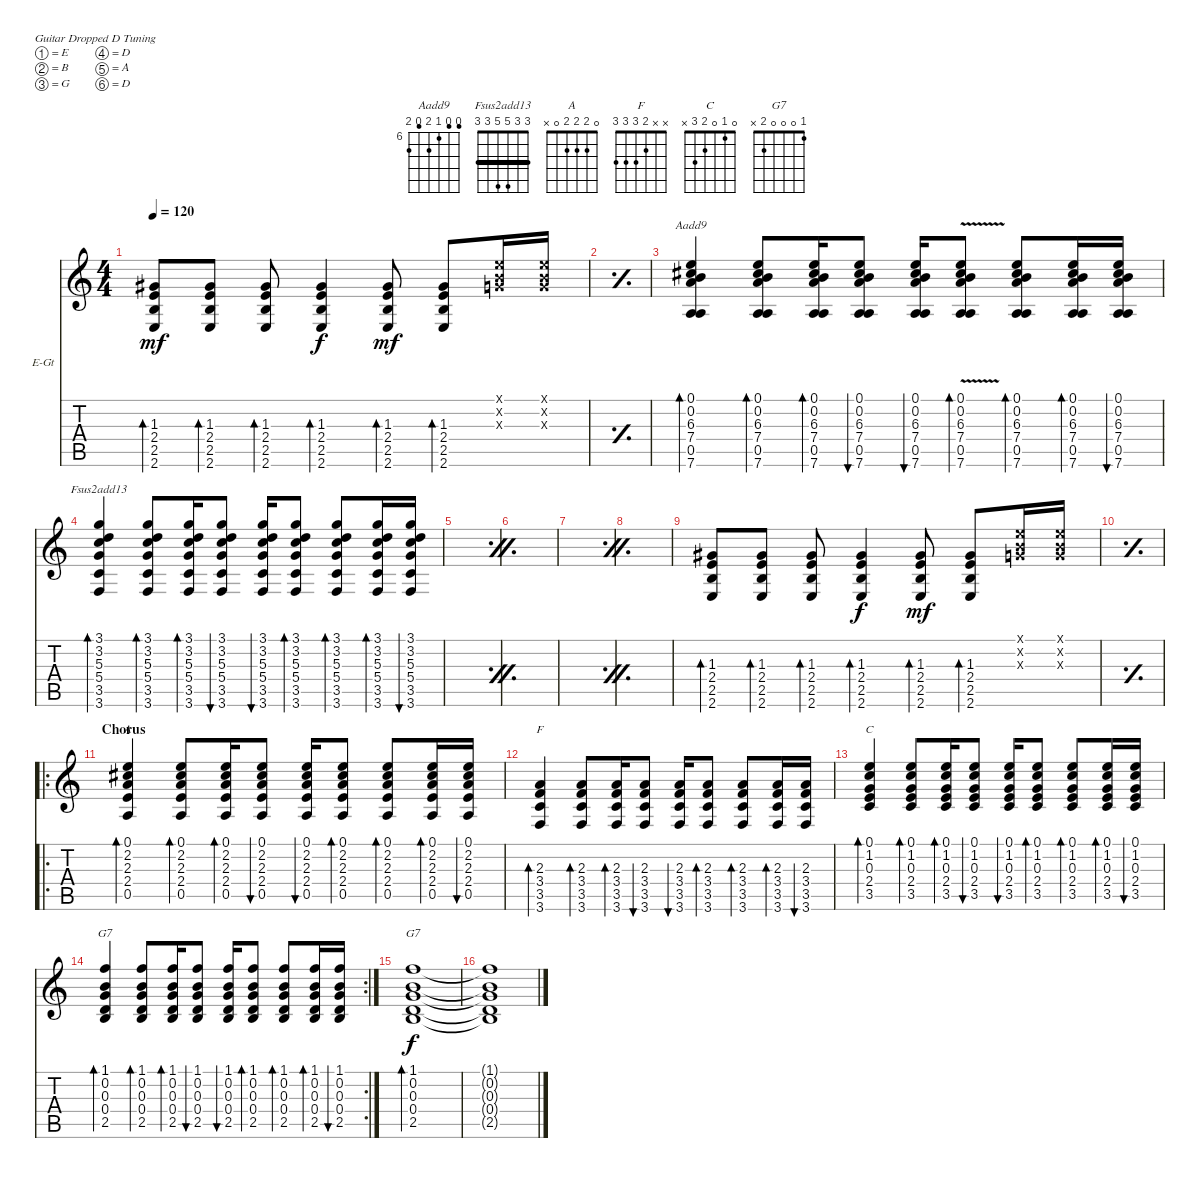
\defaultSystemsLayout 4
\bracketExtendMode nobrackets
\firstSystemTrackNameOrientation horizontal
\otherSystemsTrackNameOrientation horizontal
\track ("Acoustic Guitar" "E-Gt") {instrument electricguitarclean}
\staff {score tabs}
\tuning (E4 B3 G3 D3 A2 D2)
\chord ("Aadd9" 5 5 6 7 5 7) {firstfret 6}
\chord ("Fsus2add13" 3 3 5 5 3 3) {barre (3 3 3)}
\chord ("A" 0 2 2 2 0 x) {showfingering false}
\chord ("F" x x 2 3 3 3) {showfingering false}
\chord ("C" 0 1 0 2 3 x) {showfingering false}
\chord ("G7" x x x x x x)
\chord ("G7" 1 0 0 0 2 x)
\ts (4 4)
\tempo 120
\clef g2
\ks c
(2.6 2.5 2.4 1.3).8{bd 45 lyrics (0 "") lyrics (1 "") lyrics (2 "") lyrics (3 "") lyrics (4 "") dy mf} (2.6 2.5 2.4 1.3).8{bd 44 lyrics (0 "") lyrics (1 "") lyrics (2 "") lyrics (3 "") lyrics (4 "")} (2.6 2.5 2.4 1.3).8{bd 44 lyrics (0 "") lyrics (1 "") lyrics (2 "") lyrics (3 "") lyrics (4 "")} (2.6 2.5 2.4 1.3).4{bd 93 lyrics (0 "") lyrics (1 "") lyrics (2 "") lyrics (3 "") lyrics (4 "") dy f} (1.3 2.4 2.5 2.6).8{bd 42 dy mf} (2.6 2.5 2.4 1.3).8{bd 44} (0.1{x} 0.2{x} 0.3{x}).16 (0.3{x} 0.1{x} 0.2{x}).16 |
\simile simple
|
\simile none
(7.6 0.5 7.4 6.3 0.2 0.1).4{bd 79 ch "Aadd9"} (7.6 0.5 7.4 6.3 0.2 0.1).8{bd 30} (7.6 0.5 7.4 6.3 0.2 0.1).16{bd 30} (7.6 0.5 7.4 6.3 0.2 0.1).8{bu 30} (7.6 0.5 7.4 6.3 0.2 0.1).16{bu 30} (7.6 0.5 7.4{v} 6.3 0.2 0.1).8{bd 30} (7.6 0.5 7.4 6.3 0.2 0.1).8{bd 30} (7.6 0.5 7.4 6.3 0.2 0.1).16{bd 30} (7.6 0.5 7.4 6.3 0.2 0.1).16{bu 30} |
(3.1 3.2 5.3 5.4 3.5 3.6).4{bd 30 ch "Fsus2add13"} (3.1 3.2 5.3 5.4 3.5 3.6).8{bd 30} (3.1 3.2 5.3 5.4 3.5 3.6).16{bd 30} (3.1 3.2 5.3 5.4 3.5 3.6).8{bu 30} (3.1 3.2 5.3 5.4 3.5 3.6).16{bu 30} (3.1 3.2 5.3 5.4 3.5 3.6).8{bd 30} (3.1 3.2 5.3 5.4 3.5 3.6).8{bd 30} (3.1 3.2 5.3 5.4 3.5 3.6).16{bd 30} (3.1 3.2 5.3 5.4 3.5 3.6).16{bu 30} |
\simile firstofdouble
|
\simile secondofdouble
|
\simile firstofdouble
|
\simile secondofdouble
|
\simile none
(2.6 2.5 2.4 1.3).8{bd 45} (2.6 2.5 2.4 1.3).8{bd 44} (2.6 2.5 2.4 1.3).8{bd 44} (2.6 2.5 2.4 1.3).4{bd 93 dy f} (1.3 2.4 2.5 2.6).8{bd 42 dy mf} (2.6 2.5 2.4 1.3).8{bd 44} (0.1{x} 0.2{x} 0.3{x}).16 (0.3{x} 0.1{x} 0.2{x}).16 |
\simile simple
|
\ro
\section ("" "Chorus")
\simile none
(0.5 2.4 2.3 2.2 0.1).4{bd 30 ch "A"} (0.5 2.4 2.3 2.2 0.1).8{bd 30} (0.5 2.4 2.3 2.2 0.1).16{bd 30} (0.5 2.4 2.3 2.2 0.1).8{bu 30} (0.5 2.4 2.3 2.2 0.1).16{bu 30} (0.5 2.4 2.3 2.2 0.1).8{bd 30} (0.5 2.4 2.3 2.2 0.1).8{bd 30} (0.5 2.4 2.3 2.2 0.1).16{bd 30} (0.5 2.4 2.3 2.2 0.1).16{bu 30} |
(3.6 3.5 3.4 2.3).4{bd 30 ch "F"} (3.6 3.5 3.4 2.3).8{bd 30} (3.6 3.5 3.4 2.3).16{bd 30} (3.6 3.5 3.4 2.3).8{bu 30} (3.6 3.5 3.4 2.3).16{bu 30} (3.6 3.5 3.4 2.3).8{bd 30} (3.6 3.5 3.4 2.3).8{bd 30} (3.6 3.5 3.4 2.3).16{bd 30} (3.6 3.5 3.4 2.3).16{bu 30} |
(3.5 2.4 0.3 1.2 0.1).4{bd 30 ch "C"} (3.5 2.4 0.3 1.2 0.1).8{bd 30} (3.5 2.4 0.3 1.2 0.1).16{bd 30} (3.5 2.4 0.3 1.2 0.1).8{bu 30} (3.5 2.4 0.3 1.2 0.1).16{bu 30} (3.5 2.4 0.3 1.2 0.1).8{bd 30} (3.5 2.4 0.3 1.2 0.1).8{bd 30} (3.5 2.4 0.3 1.2 0.1).16{bd 30} (3.5 2.4 0.3 1.2 0.1).16{bu 30} |
\rc 2
(1.1 0.2 0.3 0.4 2.5).4{bd 30 ch "G7"} (1.1 0.2 0.3 0.4 2.5).8{bd 30} (1.1 0.2 0.3 0.4 2.5).16{bd 30} (1.1 0.2 0.3 0.4 2.5).8{bu 30} (1.1 0.2 0.3 0.4 2.5).16{bu 30} (1.1 0.2 0.3 0.4 2.5).8{bd 30} (1.1 0.2 0.3 0.4 2.5).8{bd 30} (1.1 0.2 0.3 0.4 2.5).16{bd 30} (1.1 0.2 0.3 0.4 2.5).16{bu 30} |
(1.1 0.2 0.3 0.4 2.5).1{bd 119 ch "G7" dy f} |
(1.1{t} 0.2{t} 0.3{t} 0.4{t} 2.5{t}).1
